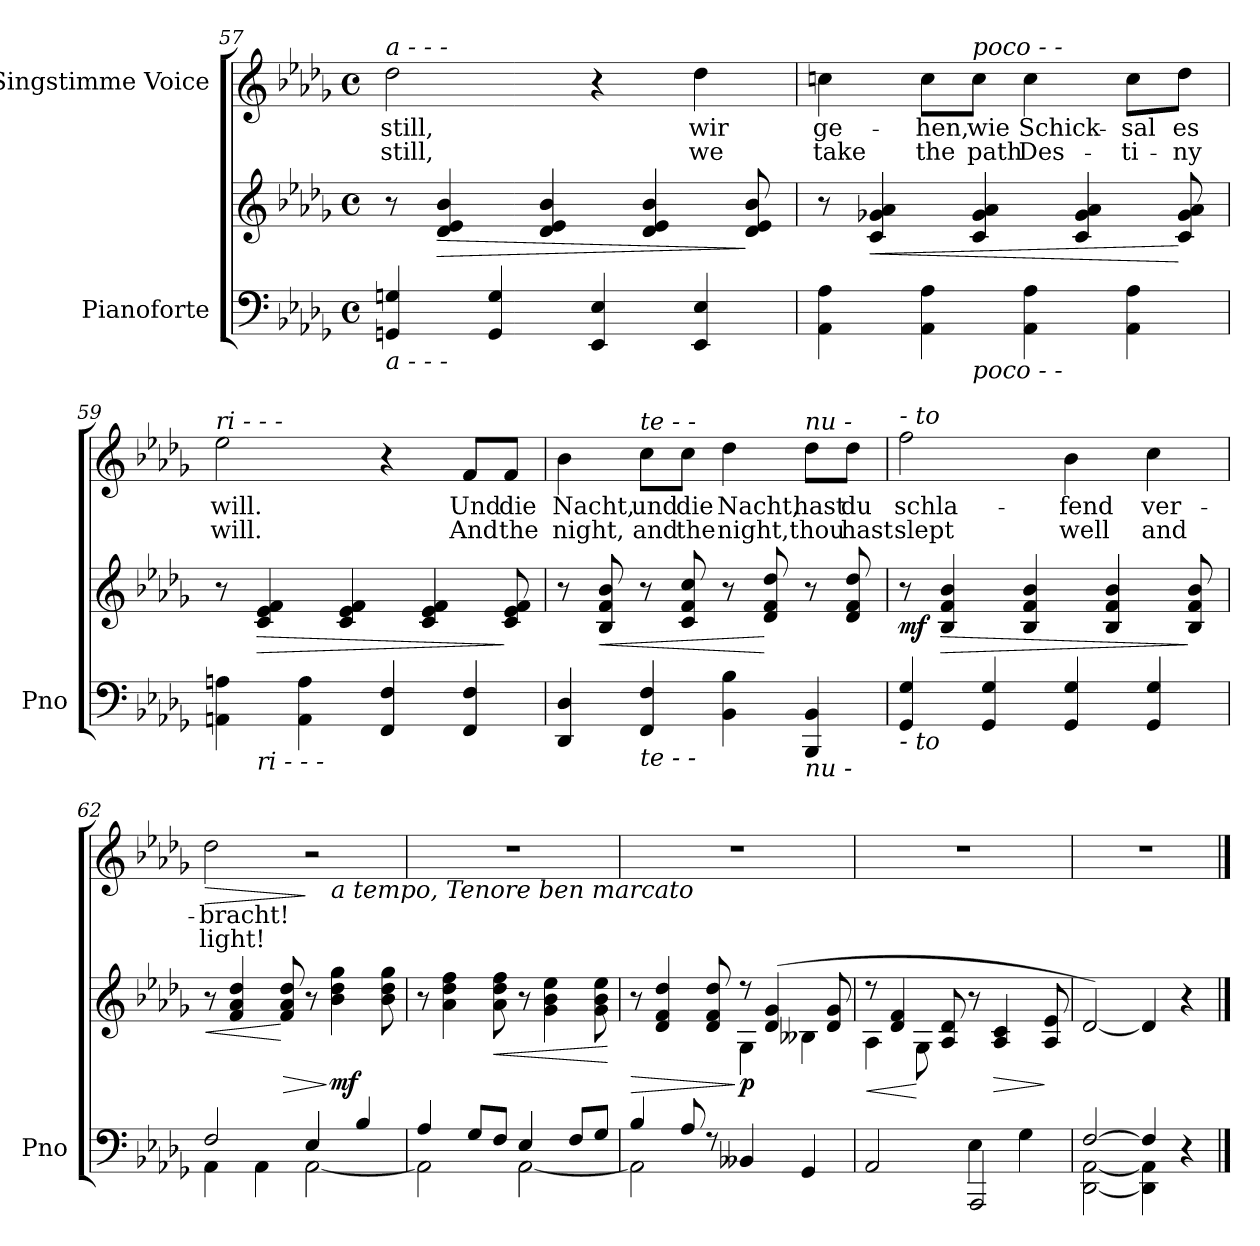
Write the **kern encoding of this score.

**kern	**kern	**dynam	**kern	**text	**text	**dynam
*part2	*part2	*part2	*part1	*part1	*part1	*part1
*staff3	*staff2	*staff2/3	*staff1	*staff1	*staff1	*staff1
*I"Pianoforte	*	*	*I"Singstimme Voice	*	*	*
*I'Pno	*	*	*	*	*	*
!!LO:LB:g=z
*clefF4	*clefG2	*	*clefG2	*	*	*
*k[b-e-a-d-g-]	*k[b-e-a-d-g-]	*	*k[b-e-a-d-g-]	*	*	*
*M4/4	*M4/4	*	*M4/4	*	*	*
*met(c)	*met(c)	*	*met(c)	*	*	*
=57	=57	=57	=57	=57	=57	=57
!	!	!	!LO:TX:a:i:t=a     -                 -                  -	!	!	!
!LO:TX:b:i:t=a     -                 -                  -	!	!	!	!	!	!
!	!	!	!	!LO:LY:b	!LO:LY:b	!
4GGn/ 4Gn/	8r	.	2dd-\	still,	still,	.
!	!	!LO:HP:b	!	!	!	!
.	4d-/ 4e-/ 4b-/	>	.	.	.	.
4GG/ 4G/	.	.	.	.	.	.
.	4d-/ 4e-/ 4b-/	.	.	.	.	.
4EE-/ 4E-/	.	.	4r	.	.	.
.	4d-/ 4e-/ 4b-/	.	.	.	.	.
!	!	!	!	!LO:LY:b	!LO:LY:b	!
4EE-/ 4E-/	.	.	4dd-\	wir	we	.
.	8d-/ 8e-/ 8b-/	]	.	.	.	.
=58	=58	=58	=58	=58	=58	=58
*^	*	*	*	*	*	*
!	!	!	!	!	!LO:LY:b	!LO:LY:b	!
4AA-\ 4A-\	4ryy	8r	.	4ccn\	ge-	take	.
!	!	!	!LO:HP:b	!	!	!	!
.	.	4c/ 4g-X/ 4a-/	<	.	.	.	.
!	!	!	!	!	!LO:LY:b	!LO:LY:b	!
4AA-\ 4A-\	8ryy	.	.	8cc\L	-hen,	the	.
!	!	!	!	!LO:TX:a:i:t=poco     -               -	!	!	!
!	!LO:TX:b:i:t=poco     -               -	!	!	!	!	!	!
!	!	!	!	!	!LO:LY:b	!LO:LY:b	!
.	8ryy	4c/ 4g-/ 4a-/	.	8cc\J	wie	path	.
!	!	!	!	!	!LO:LY:b	!LO:LY:b	!
4AA-\ 4A-\	2ryy	.	.	4cc\	Schick-	Des-	.
.	.	4c/ 4g-/ 4a-/	.	.	.	.	.
!	!	!	!	!	!LO:LY:b	!LO:LY:b	!
4AA-\ 4A-\	.	.	.	8cc\L	-sal	-ti-	.
!	!	!	!	!	!LO:LY:b	!LO:LY:b	!
.	.	8c/ 8g-/ 8a-/	[	8dd-\J	es	-ny	.
=59	=59	=59	=59	=59	=59	=59	=59
!	!	!	!	!LO:TX:a:i:t=ri     -               -               -	!	!	!
!	!	!	!	!	!LO:LY:b	!LO:LY:b	!
4AAn\ 4An\	8ryy	8r	.	2ee-\	will.	will.	.
!	!LO:TX:b:i:t=ri     -               -               -	!	!	!	!	!	!
!	!	!	!LO:HP:b	!	!	!	!
.	8ryy	4c/ 4e-/ 4f/	>	.	.	.	.
4AA\ 4A\	4ryy	.	.	.	.	.	.
.	.	4c/ 4e-/ 4f/	.	.	.	.	.
4FF/ 4F/	2ryy	.	.	4r	.	.	.
.	.	4c/ 4e-/ 4f/	.	.	.	.	.
!	!	!	!	!	!LO:LY:b	!LO:LY:b	!
4FF/ 4F/	.	.	.	8f/L	Und	And	.
!	!	!	!	!	!LO:LY:b	!LO:LY:b	!
.	.	8c/ 8e-/ 8f/	]	8f/J	die	the	.
*v	*v	*	*	*	*	*	*
=60	=60	=60	=60	=60	=60	=60
!	!	!	!	!LO:LY:b	!LO:LY:b	!
4DD-/ 4D-/	8r	.	4b-\	Nacht,	night,	.
!	!	!LO:HP:b	!	!	!	!
.	8B-/ 8f/ 8b-/	<	.	.	.	.
!	!	!	!LO:TX:a:i:t=te     -             -	!	!	!
!LO:TX:b:i:t=te     -             -	!	!	!	!	!	!
!	!	!	!	!LO:LY:b	!LO:LY:b	!
4FF/ 4F/	8r	.	8cc\L	und	and	.
!	!	!	!	!LO:LY:b	!LO:LY:b	!
.	8c/ 8f/ 8cc/	.	8cc\J	die	the	.
!	!	!	!	!LO:LY:b	!LO:LY:b	!
4BB-\ 4B-\	8r	.	4dd-\	Nacht,	night,	.
.	8d-/ 8f/ 8dd-/	[	.	.	.	.
!	!	!	!LO:TX:a:i:t=nu     -	!	!	!
!LO:TX:b:i:t=nu     -	!	!	!	!	!	!
!	!	!	!	!LO:LY:b	!LO:LY:b	!
4BBB-/ 4BB-/	8r	.	8dd-\L	hast	thou	.
!	!	!	!	!LO:LY:b	!LO:LY:b	!
.	8d-/ 8f/ 8dd-/	.	8dd-\J	du	hast	.
!!LO:LB:g=z
=61	=61	=61	=61	=61	=61	=61
!	!	!	!LO:TX:a:i:t=-  to	!	!	!
!LO:TX:b:i:t=-  to	!	!	!	!	!	!
!	!	!LO:DY:b	!	!LO:LY:b	!LO:LY:b	!
4GG-/ 4G-/	8r	mf	2ff\	schla-	slept	.
!	!	!LO:HP:b	!	!	!	!
.	4B-/ 4f/ 4b-/	>	.	.	.	.
4GG-/ 4G-/	.	.	.	.	.	.
.	4B-/ 4f/ 4b-/	.	.	.	.	.
!	!	!	!	!LO:LY:b	!LO:LY:b	!
4GG-/ 4G-/	.	.	4b-\	-fend	well	.
.	4B-/ 4f/ 4b-/	.	.	.	.	.
!	!	!	!	!LO:LY:b	!LO:LY:b	!
4GG-/ 4G-/	.	.	4cc\	ver-	and	.
.	8B-/ 8f/ 8b-/	]	.	.	.	.
=62	=62	=62	=62	=62	=62	=62
*^	*	*	*	*	*	*
!	!	!	!LO:HP:b	!	!LO:LY:b	!LO:LY:b	!LO:HP:b
*	*	*	*	*^	*	*	*
2F/	4AA-\	8r	<	2dd-\	2ryy	-bracht!	light!	>
.	.	4f/ 4a-/ 4dd-/	.	.	.	.	.	.
.	4AA-\	.	.	.	.	.	.	.
!	!	!	!LO:HP:n=1:b	!	!	!	!	!
.	.	8f/ 8a-/ 8dd-/	[ >	.	.	.	.	.
4E-/	[2AA-\	8r	.	2r	8ryy	.	.	]
!	!	!	!	!	!LO:TX:b:i:t=a tempo, Tenore ben marcato	!	!	!
!	!	!	!LO:DY:n=1:b	!	!	!	!	!
.	.	4b-\ 4dd-\ 4gg-\	] mf	.	4.ryy	.	.	.
4B-/	.	.	.	.	.	.	.	.
.	.	8b-\ 8dd-\ 8gg-\	.	.	.	.	.	.
*	*	*	*	*v	*v	*	*	*
=63	=63	=63	=63	=63	=63	=63	=63
4A-/	2AA-\]	8r	.	1r	.	.	.
.	.	4a-\ 4dd-\ 4ff\	.	.	.	.	.
8G-/L	.	.	.	.	.	.	.
!	!	!	!LO:HP:b	!	!	!	!
8F/J	.	8a-\ 8dd-\ 8ff\	<	.	.	.	.
4E-/	[2AA-\	8r	.	.	.	.	.
.	.	4g-\ 4b-\ 4ee-\	.	.	.	.	.
8F/L	.	.	.	.	.	.	.
8G-/J	.	8g-\ 8b-\ 8ee-\	.	.	.	.	.
*v	*v	*	*	*	*	*	*
.	.	[	.	.	.	.
=64	=64	=64	=64	=64	=64	=64
*^	*	*	*	*	*	*
!	!	!	!LO:HP:b	!	!	!	!
*	*	*^	*	*	*	*	*
4B-/	2AA-\]	8r	2ryy	>	1r	.	.	.
.	.	4d-/ 4f/ 4dd-/	.	.	.	.	.	.
8A-/	.	.	.	.	.	.	.	.
8r	.	8d-/ 8f/ 8dd-/	.	.	.	.	.	.
!	!	!	!	!LO:DY:n=1:b	!	!	!	!
4BB--X/	2ryy	8r	4G-\	] p	.	.	.	.
.	.	(4d-/ 4g-/	.	.	.	.	.	.
4GG-/	.	.	4B--X\	.	.	.	.	.
.	.	8d-/ 8g-/	.	.	.	.	.	.
!!LO:PB:g=z
=65	=65	=65	=65	=65	=65	=65	=65	=65
!	!	!	!	!LO:HP:b	!	!	!	!
4.ryy	2AA-/	8r	4A-\	<	1r	.	.	.
.	.	4d-/ 4f/	.	.	.	.	.	.
.	.	.	8G-\L	[	.	.	.	.
8F/J	.	8A-/ 8d-/	2ryy	.	.	.	.	.
4E-\	2AAA-/	8r	.	.	.	.	.	.
!	!	!	!	!LO:HP:b	!	!	!	!
.	.	4A-/ 4c/	.	>	.	.	.	.
4G-\	.	.	.	.	.	.	.	.
.	.	8A-/ 8e-/	8ryy	]	.	.	.	.
*	*	*v	*v	*	*	*	*	*
=66	=66	=66	=66	=66	=66	=66	=66
[2F/	[2DD-\ [2AA-\	[2d-/)	.	1r	.	.	.
4F/]	4DD-\] 4AA-\]	4d-/]	.	.	.	.	.
4r	4ryy	4r	.	.	.	.	.
*v	*v	*	*	*	*	*	*
==	==	==	==	==	==	==
*-	*-	*-	*-	*-	*-	*-
